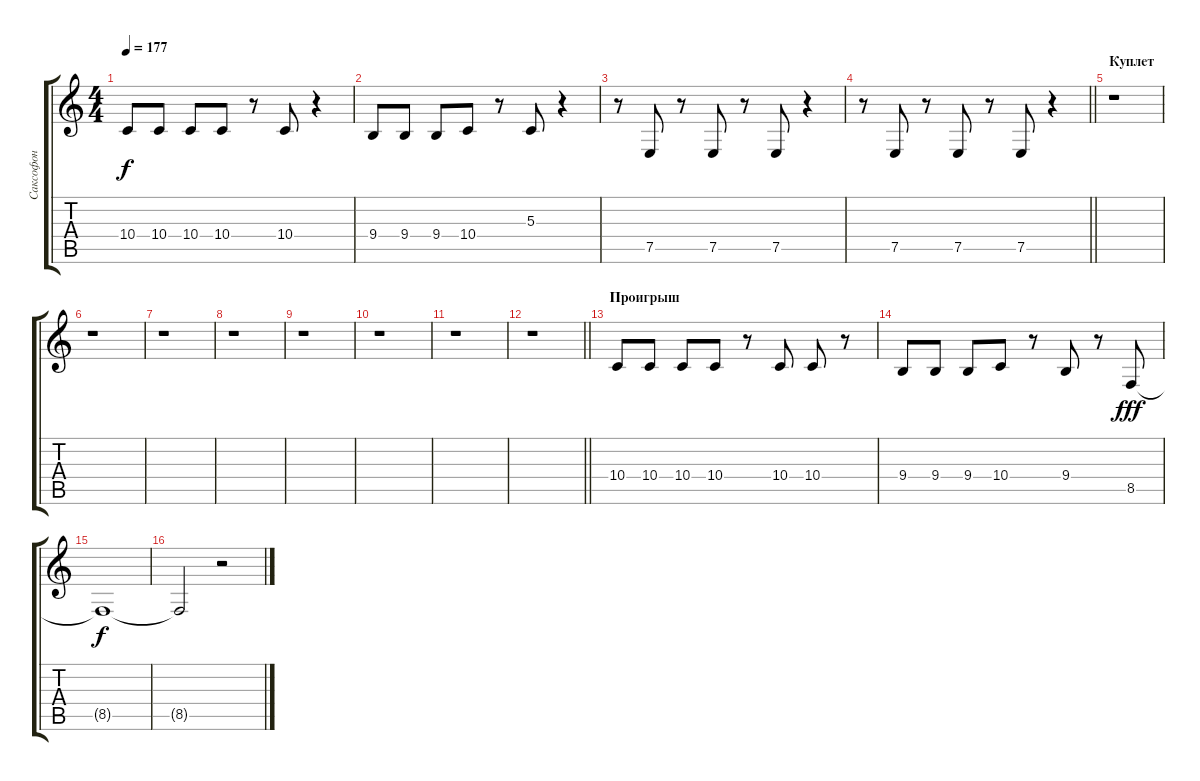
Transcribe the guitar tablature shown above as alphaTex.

\track ("Саксофон" "Саксофон") {instrument altosax}
\staff {score tabs}
\tuning (E4 B3 G3 D3 A2 E2) {hide}
\ts (4 4)
\tempo 177
\clef g2
\ks c
10.4.8{dy f} 10.4.8 10.4.8 10.4.8 r.8 10.4.8 r.4 |
9.4.8 9.4.8 9.4.8 10.4.8 r.8 5.3.8 r.4 |
r.8 7.5.8 r.8 7.5.8 r.8 7.5.8 r.4 |
\barLineRight lightlight
r.8 7.5.8 r.8 7.5.8 r.8 7.5.8 r.4 |
\section ("" "Куплет")
r.1 |
r.1 |
r.1 |
r.1 |
r.1 |
r.1 |
r.1 |
\barLineRight lightlight
r.1 |
\section ("" "Проигрыш")
10.4.8 10.4.8 10.4.8 10.4.8 r.8 10.4.8 10.4.8 r.8 |
9.4.8 9.4.8 9.4.8 10.4.8 r.8 9.4.8 r.8 8.5.8{dy fff} |
8.5{t}.1{dy f} |
8.5{t}.2 r.2
